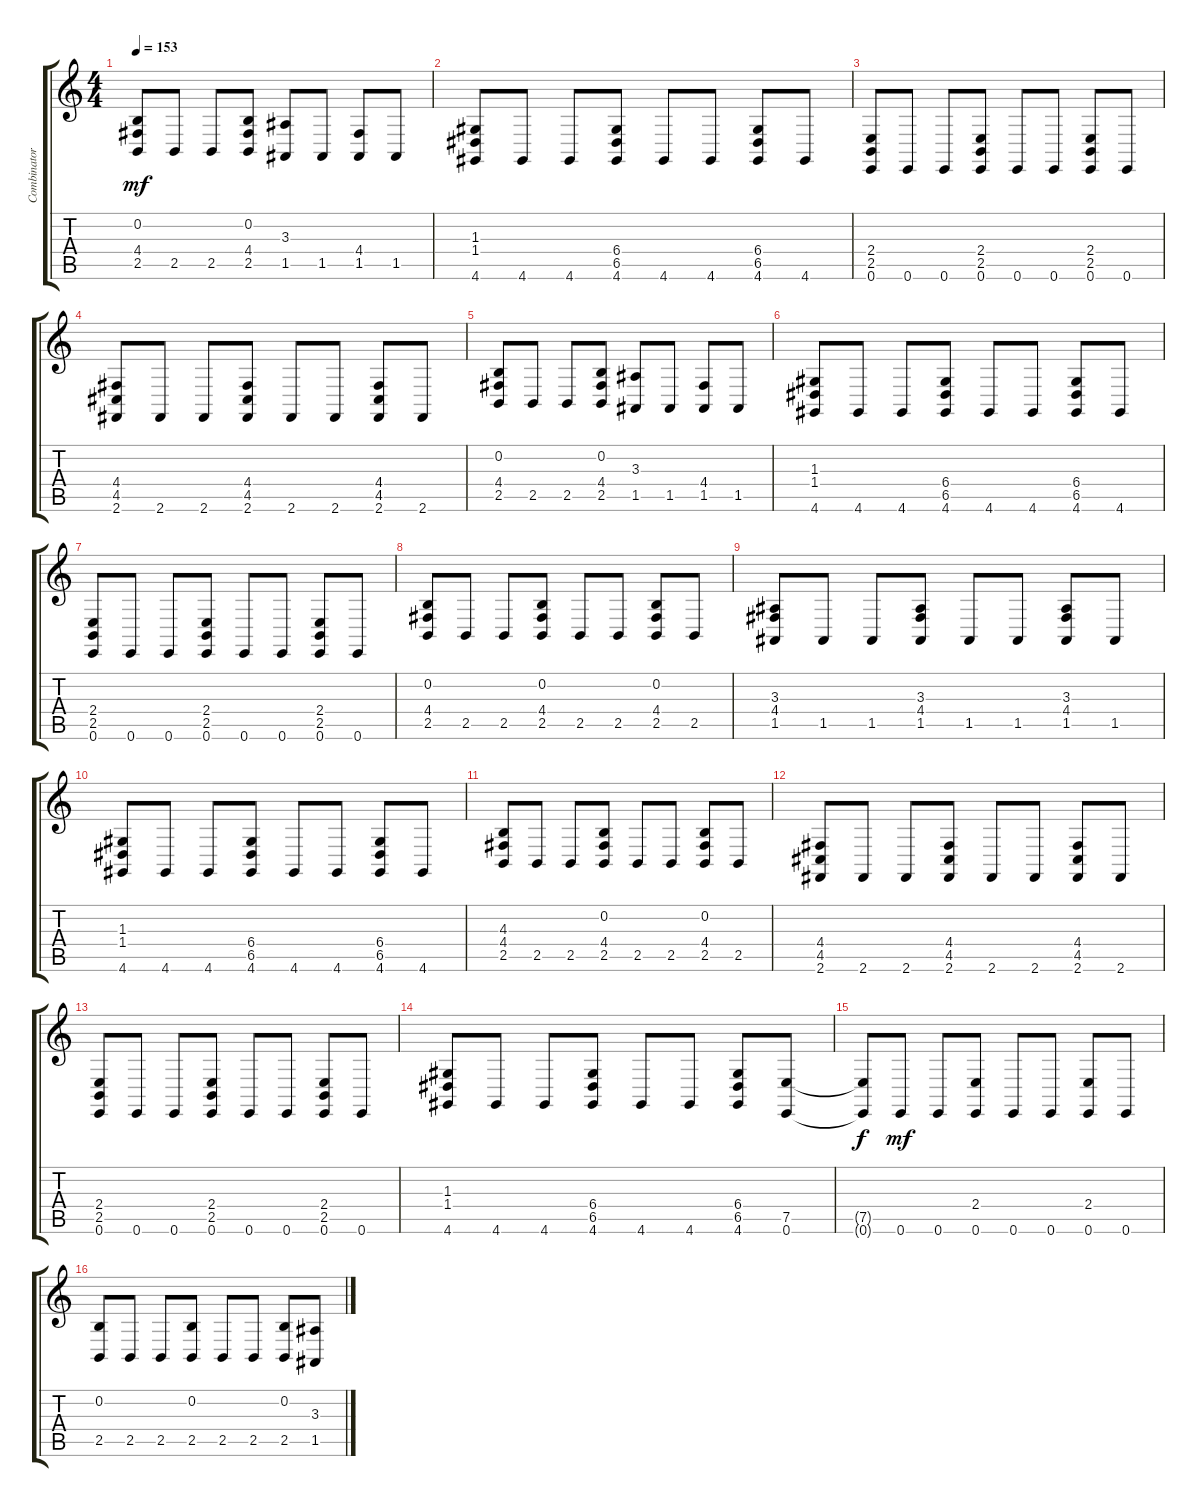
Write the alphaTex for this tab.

\track ("Combinator 2" "Combinator") {instrument acousticgrandpiano}
\staff {score tabs}
\tuning (E4 B3 G3 D3 A2 E2) {hide}
\ts (4 4)
\tempo 153
\clef g2
\ks c
(0.2 4.4 2.5).8{dy mf} 2.5.8 2.5.8 (0.2 4.4 2.5).8 (3.3 1.5).8 1.5.8 (4.4 1.5).8 1.5.8 |
(1.3 1.4 4.6).8 4.6.8 4.6.8 (6.4 6.5 4.6).8 4.6.8 4.6.8 (6.4 6.5 4.6).8 4.6.8 |
(2.4 2.5 0.6).8 0.6.8 0.6.8 (2.4 2.5 0.6).8 0.6.8 0.6.8 (2.4 2.5 0.6).8 0.6.8 |
(4.4 4.5 2.6).8 2.6.8 2.6.8 (4.4 4.5 2.6).8 2.6.8 2.6.8 (4.4 4.5 2.6).8 2.6.8 |
(0.2 4.4 2.5).8 2.5.8 2.5.8 (0.2 4.4 2.5).8 (3.3 1.5).8 1.5.8 (4.4 1.5).8 1.5.8 |
(1.3 1.4 4.6).8 4.6.8 4.6.8 (6.4 6.5 4.6).8 4.6.8 4.6.8 (6.4 6.5 4.6).8 4.6.8 |
(2.4 2.5 0.6).8 0.6.8 0.6.8 (2.4 2.5 0.6).8 0.6.8 0.6.8 (2.4 2.5 0.6).8 0.6.8 |
(0.2 4.4 2.5).8 2.5.8 2.5.8 (0.2 4.4 2.5).8 2.5.8 2.5.8 (0.2 4.4 2.5).8 2.5.8 |
(3.3 4.4 1.5).8 1.5.8 1.5.8 (3.3 4.4 1.5).8 1.5.8 1.5.8 (3.3 4.4 1.5).8 1.5.8 |
(1.3 1.4 4.6).8 4.6.8 4.6.8 (6.4 6.5 4.6).8 4.6.8 4.6.8 (6.4 6.5 4.6).8 4.6.8 |
(4.3 4.4 2.5).8 2.5.8 2.5.8 (0.2 4.4 2.5).8 2.5.8 2.5.8 (0.2 4.4 2.5).8 2.5.8 |
(4.4 4.5 2.6).8 2.6.8 2.6.8 (4.4 4.5 2.6).8 2.6.8 2.6.8 (4.4 4.5 2.6).8 2.6.8 |
(2.4 2.5 0.6).8 0.6.8 0.6.8 (2.4 2.5 0.6).8 0.6.8 0.6.8 (2.4 2.5 0.6).8 0.6.8 |
(1.3 1.4 4.6).8 4.6.8 4.6.8 (6.4 6.5 4.6).8 4.6.8 4.6.8 (6.4 6.5 4.6).8 (7.5 0.6).8 |
(7.5{t} 0.6{t}).8{dy f} 0.6.8{dy mf} 0.6.8 (2.4 0.6).8 0.6.8 0.6.8 (2.4 0.6).8 0.6.8 |
(0.2 2.5).8 2.5.8 2.5.8 (0.2 2.5).8 2.5.8 2.5.8 (0.2 2.5).8 (3.3 1.5).8
